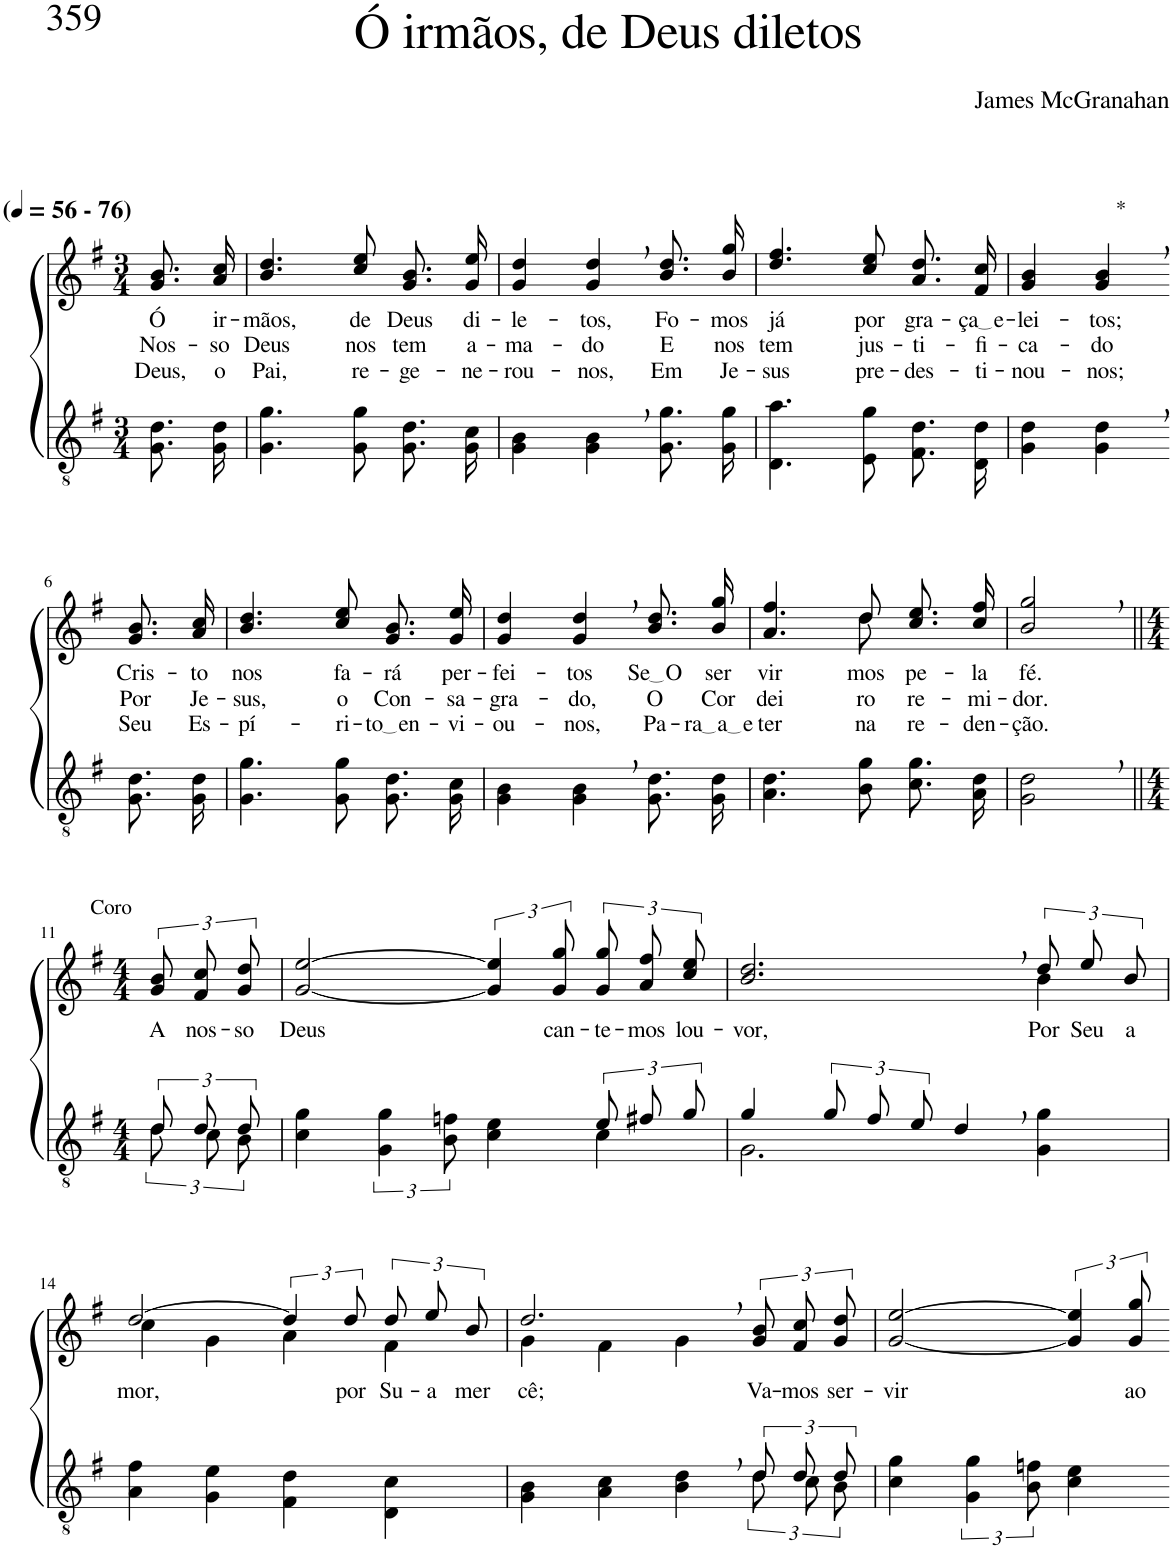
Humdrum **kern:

**kern	**kern	**text	**text	**text
*part2	*part1	*part1	*part1	*part1
*staff2	*staff1	*staff1	*staff1	*staff1
*I"Parte III e IV	*I"Parte I e II	*	*	*
*clefGv2	*clefG2	*	*	*
*Trd3c5	*Trd3c5	*	*	*
*k[f#]	*k[f#]	*	*	*
*M3/4	*M3/4	*	*	*
*MM56	*MM56	*	*	*
=1	=1	=1	=1	=1
!	!LO:TX:a:B:t=(	!	!	!
!	!LO:TX:a:B:t=- 76)	!	!	!
!	!	!LO:LY:b	!LO:LY:b	!LO:LY:b
8.G\ 8.d\L	8.g/ 8.b/L	Ó	Nos-	Deus,
!	!	!LO:LY:b	!LO:LY:b	!LO:LY:b
16G\ 16d\Jk	16a/ 16cc/Jk	ir-	-so	o
=2	=2	=2	=2	=2
!	!	!LO:LY:b	!LO:LY:b	!LO:LY:b
4.G\ 4.g\	4.b/ 4.dd/	-mãos,	Deus	Pai,
!	!	!LO:LY:b	!LO:LY:b	!LO:LY:b
8G\ 8g\	8cc/ 8ee/	de	nos	re-
!	!	!LO:LY:b	!LO:LY:b	!LO:LY:b
8.G/ 8.d/L	8.g\ 8.b\L	Deus	tem	-ge-
!	!	!LO:LY:b	!LO:LY:b	!LO:LY:b
16G/ 16c/Jk	16g\ 16ee\Jk	di-	a-	-ne-
=3	=3	=3	=3	=3
!	!	!LO:LY:b	!LO:LY:b	!LO:LY:b
4G\ 4B\	4g/ 4dd/	-le-	-ma-	-rou-
!	!	!LO:LY:b	!LO:LY:b	!LO:LY:b
4G\, 4B\,	4g/, 4dd/,	-tos,	-do	-nos,
!	!	!LO:LY:b	!LO:LY:b	!LO:LY:b
8.G\ 8.g\L	8.b\ 8.dd\L	Fo-	E	Em
!	!	!LO:LY:b	!LO:LY:b	!LO:LY:b
16G\ 16g\Jk	16b\ 16gg\Jk	-mos	nos	Je-
=4	=4	=4	=4	=4
!	!	!LO:LY:b	!LO:LY:b	!LO:LY:b
4.D\ 4.a\	4.dd/ 4.ff#/	já	tem	-sus
!	!	!LO:LY:b	!LO:LY:b	!LO:LY:b
8E\ 8g\	8cc/ 8ee/	por	jus-	pre-
!	!	!LO:LY:b	!LO:LY:b	!LO:LY:b
8.F#/ 8.d/L	8.a\ 8.dd\L	gra-	-ti-	-des-
!	!	!LO:LY:b	!LO:LY:b	!LO:LY:b
16D/ 16d/Jk	16f#\ 16cc\Jk	ça e	-fi-	-ti-
=5	=5	=5	=5	=5
!	!	!LO:LY:b	!LO:LY:b	!LO:LY:b
4G\ 4d\	4g/ 4b/	-lei-	-ca-	-nou-
!	!LO:TX:a:t=*	!	!	!
!	!	!LO:LY:b	!LO:LY:b	!LO:LY:b
4G\, 4d\,	4g/, 4b/,	-tos;	-do	-nos;
!!LO:LB:g=z
=6-	=6-	=6-	=6-	=6-
!	!	!LO:LY:b	!LO:LY:b	!LO:LY:b
8.G\ 8.d\L	8.g/ 8.b/L	Cris-	Por	Seu
!	!	!LO:LY:b	!LO:LY:b	!LO:LY:b
16G\ 16d\Jk	16a/ 16cc/Jk	-to	Je-	Es-
=7	=7	=7	=7	=7
!	!	!LO:LY:b	!LO:LY:b	!LO:LY:b
4.G\ 4.g\	4.b/ 4.dd/	nos	-sus,	-pí-
!	!	!LO:LY:b	!LO:LY:b	!LO:LY:b
8G\ 8g\	8cc/ 8ee/	fa-	o	-ri-
!	!	!LO:LY:b	!LO:LY:b	!LO:LY:b
8.G/ 8.d/L	8.g\ 8.b\L	-rá	Con-	to en
!	!	!LO:LY:b	!LO:LY:b	!LO:LY:b
16G/ 16c/Jk	16g\ 16ee\Jk	per-	-sa-	-vi-
=8	=8	=8	=8	=8
!	!	!LO:LY:b	!LO:LY:b	!LO:LY:b
4G\ 4B\	4g/ 4dd/	-fei-	-gra-	-ou-
!	!	!LO:LY:b	!LO:LY:b	!LO:LY:b
4G\, 4B\,	4g/, 4dd/,	-tos	-do,	-nos,
!	!	!LO:LY:b	!LO:LY:b	!LO:LY:b
8.G\ 8.d\L	8.b\ 8.dd\L	Se O	O	Pa-
!	!	!LO:LY:b	!LO:LY:b	!LO:LY:b
16G\ 16d\Jk	16b\ 16gg\Jk	ser-	Cor-	ra a e
=9	=9	=9	=9	=9
*	*^	*	*	*
!	!	!	!LO:LY:b	!LO:LY:b	!LO:LY:b
4.A\ 4.d\	4.ryy	4.a/ 4.ff#/	-vir-	-dei-	-ter-
!	!	!	!LO:LY:b	!LO:LY:b	!LO:LY:b
8B\ 8g\	8dd\	8dd/	-mos	-ro	-na
!	!	!	!LO:LY:b	!LO:LY:b	!LO:LY:b
8.c\ 8.g\L	4ryy	8.cc\ 8.ee\L	pe-	re-	re-
!	!	!	!LO:LY:b	!LO:LY:b	!LO:LY:b
16A\ 16d\Jk	.	16cc\ 16ff#\Jk	-la	-mi-	-den-
=10	=10	=10	=10	=10	=10
!	!	!	!LO:LY:b	!LO:LY:b	!LO:LY:b
*	*v	*v	*	*	*
2G\, 2d\,	2b/, 2gg/,	fé.	-dor.	-ção.
!!LO:LB:g=z
=11||	=11||	=11||	=11||	=11||
*M4/4	*M4/4	*	*	*
*^	*	*	*	*
!	!	!LO:TX:a:t=Coro	!	!	!
!	!	!	!LO:LY:b	!	!
12d/L	12d\L	12g\ 12b\L	A	.	.
!	!	!	!LO:LY:b	!	!
12d/	12c\	12f#\ 12cc\	nos-	.	.
!	!	!	!LO:LY:b	!	!
12d/J	12B\J	12g\ 12dd\J	-so	.	.
=12	=12	=12	=12	=12	=12
!	!	!	!LO:LY:b	!	!
2.ryy	4c\ 4g\	[2g/ [2ee/	Deus	.	.
.	6G\ 6g\	.	.	.	.
.	12B\ 12fn\	.	.	.	.
.	4c\ 4e\	6g/] 6ee/]	.	.	.
!	!	!	!LO:LY:b	!	!
.	.	12g/ 12gg/	can-	.	.
!	!	!	!LO:LY:b	!	!
12e/L	4c\	12g\ 12gg\L	-te-	.	.
!	!	!	!LO:LY:b	!	!
12f#X/	.	12a\ 12ff#\	-mos	.	.
!	!	!	!LO:LY:b	!	!
12g/J	.	12cc\ 12ee\J	lou-	.	.
=13	=13	=13	=13	=13	=13
!	!	!	!LO:LY:b	!	!
*	*	*^	*	*	*
4g/	2.G\	2.b/, 2.dd/,	2.ryy	-vor,	.	.
12g/L	.	.	.	.	.	.
12f#/	.	.	.	.	.	.
12e/J	.	.	.	.	.	.
4d,/	.	.	.	.	.	.
!	!	!	!	!LO:LY:b	!	!
4ryy	4G\ 4g\	12dd/L	4b\	Por	.	.
!	!	!	!	!LO:LY:b	!	!
.	.	12ee/	.	Seu	.	.
!	!	!	!	!LO:LY:b	!	!
.	.	12b/J	.	a-	.	.
*v	*v	*	*	*	*	*
!!LO:LB:g=z	!!
=14	=14	=14	=14	=14	=14
!	!	!	!LO:LY:b	!	!
4A\ 4f#\	[2dd/	4cc\	-mor,	.	.
4G\ 4e\	.	4g\	.	.	.
4F#\ 4d\	6dd/]	4a\	.	.	.
!	!	!	!LO:LY:b	!	!
.	12dd/	.	por	.	.
!	!	!	!LO:LY:b	!	!
4D\ 4c\	12dd/L	4f#\	Su-	.	.
!	!	!	!LO:LY:b	!	!
.	12ee/	.	-a	.	.
!	!	!	!LO:LY:b	!	!
.	12b/J	.	mer-	.	.
=15	=15	=15	=15	=15	=15
*^	*	*	*	*	*
!	!	!	!	!LO:LY:b	!	!
2.ryy	4G\ 4B\	2.dd,/	4g\	-cê;	.	.
.	4A\ 4c\	.	4f#\	.	.	.
.	4B\ 4d\	.	4g\	.	.	.
!	!	!	!	!LO:LY:b	!	!
12d/L	12d\L	12g\ 12b\L	4ryy	Va-	.	.
!	!	!	!	!LO:LY:b	!	!
12d/	12c\	12f#\ 12cc\	.	-mos	.	.
!	!	!	!	!LO:LY:b	!	!
12d/J	12B\J	12g\ 12dd\J	.	ser-	.	.
*	*	*v	*v	*	*	*
=16	=16	=16	=16	=16	=16
!	!	!	!LO:LY:b	!	!
*v	*v	*	*	*	*
4c\ 4g\	[2g/ [2ee/	-vir	.	.
6G\ 6g\	.	.	.	.
12B\ 12fn\	.	.	.	.
4c\ 4e\	6g/] 6ee/]	.	.	.
!	!	!LO:LY:b	!	!
.	12g/ 12gg/	ao	.	.
=-	=-	=-	=-	=-
*-	*-	*-	*-	*-
